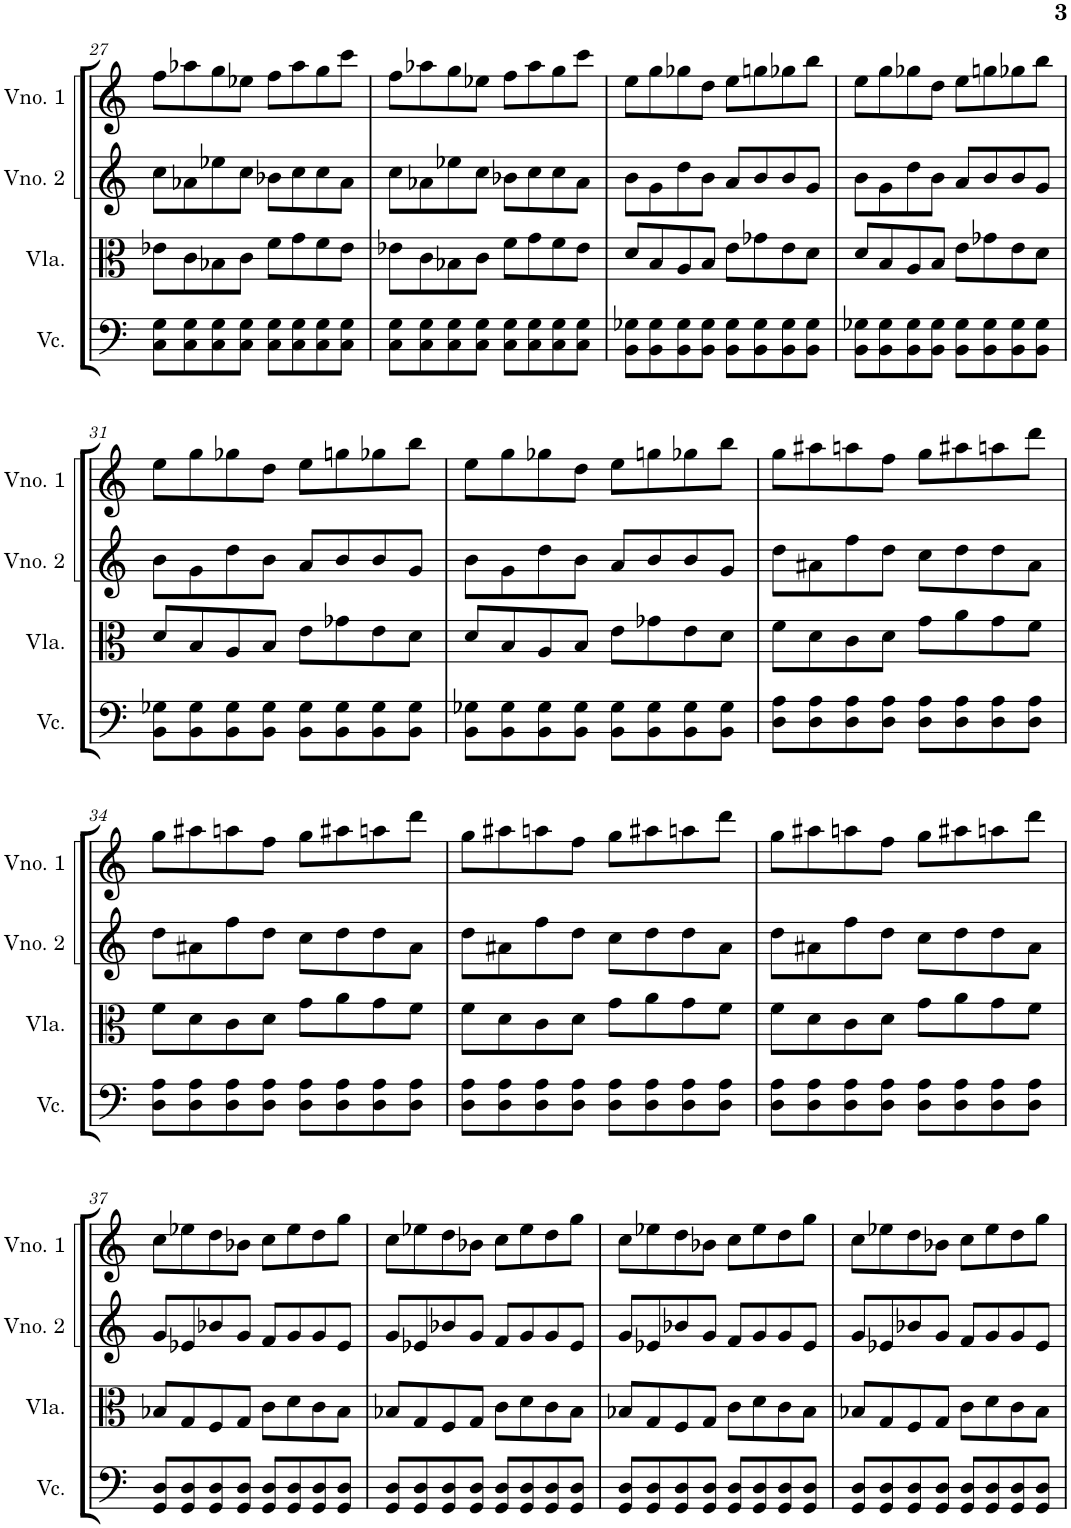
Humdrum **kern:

**kern	**kern	**kern	**kern
*part4	*part3	*part2	*part1
*staff4	*staff3	*staff2	*staff1
*I"Violoncelo	*I"Viola	*I"Violino 2	*I"Violino 1
*I'Vc.	*I'Vla.	*I'Vno. 2	*I'Vno. 1
!!LO:PB:g=z
*clefF4	*clefC3	*clefG2	*clefG2
*k[]	*k[]	*k[]	*k[]
*M4/4	*M4/4	*M4/4	*M4/4
=27	=27	=27	=27
8C\ 8G\L	8e-X\L	8cc\L	8ff\L
8C\ 8G\	8c\	8a-X\	8aa-X\
8C\ 8G\	8B-X\	8ee-X\	8gg\
8C\ 8G\J	8c\J	8cc\J	8ee-X\J
8C\ 8G\L	8f\L	8b-X\L	8ff\L
8C\ 8G\	8g\	8cc\	8aa-\
8C\ 8G\	8f\	8cc\	8gg\
8C\ 8G\J	8e-\J	8a-\J	8ccc\J
=28	=28	=28	=28
8C\ 8G\L	8e-X\L	8cc\L	8ff\L
8C\ 8G\	8c\	8a-X\	8aa-X\
8C\ 8G\	8B-X\	8ee-X\	8gg\
8C\ 8G\J	8c\J	8cc\J	8ee-X\J
8C\ 8G\L	8f\L	8b-X\L	8ff\L
8C\ 8G\	8g\	8cc\	8aa-\
8C\ 8G\	8f\	8cc\	8gg\
8C\ 8G\J	8e-\J	8a-\J	8ccc\J
=29	=29	=29	=29
8BB\ 8G-X\L	8d/L	8b\L	8ee\L
8BB\ 8G-\	8B/	8g\	8gg\
8BB\ 8G-\	8A/	8dd\	8gg-X\
8BB\ 8G-\J	8B/J	8b\J	8dd\J
8BB\ 8G-\L	8e\L	8a/L	8ee\L
8BB\ 8G-\	8g-X\	8b/	8ggn\
8BB\ 8G-\	8e\	8b/	8gg-X\
8BB\ 8G-\J	8d\J	8g/J	8bb\J
=30	=30	=30	=30
8BB\ 8G-X\L	8d/L	8b\L	8ee\L
8BB\ 8G-\	8B/	8g\	8gg\
8BB\ 8G-\	8A/	8dd\	8gg-X\
8BB\ 8G-\J	8B/J	8b\J	8dd\J
8BB\ 8G-\L	8e\L	8a/L	8ee\L
8BB\ 8G-\	8g-X\	8b/	8ggn\
8BB\ 8G-\	8e\	8b/	8gg-X\
8BB\ 8G-\J	8d\J	8g/J	8bb\J
!!LO:LB:g=z
=31	=31	=31	=31
8BB\ 8G-X\L	8d/L	8b\L	8ee\L
8BB\ 8G-\	8B/	8g\	8gg\
8BB\ 8G-\	8A/	8dd\	8gg-X\
8BB\ 8G-\J	8B/J	8b\J	8dd\J
8BB\ 8G-\L	8e\L	8a/L	8ee\L
8BB\ 8G-\	8g-X\	8b/	8ggn\
8BB\ 8G-\	8e\	8b/	8gg-X\
8BB\ 8G-\J	8d\J	8g/J	8bb\J
=32	=32	=32	=32
8BB\ 8G-X\L	8d/L	8b\L	8ee\L
8BB\ 8G-\	8B/	8g\	8gg\
8BB\ 8G-\	8A/	8dd\	8gg-X\
8BB\ 8G-\J	8B/J	8b\J	8dd\J
8BB\ 8G-\L	8e\L	8a/L	8ee\L
8BB\ 8G-\	8g-X\	8b/	8ggn\
8BB\ 8G-\	8e\	8b/	8gg-X\
8BB\ 8G-\J	8d\J	8g/J	8bb\J
=33	=33	=33	=33
8D\ 8A\L	8f\L	8dd\L	8gg\L
8D\ 8A\	8d\	8a#X\	8aa#X\
8D\ 8A\	8c\	8ff\	8aan\
8D\ 8A\J	8d\J	8dd\J	8ff\J
8D\ 8A\L	8g\L	8cc\L	8gg\L
8D\ 8A\	8a\	8dd\	8aa#X\
8D\ 8A\	8g\	8dd\	8aan\
8D\ 8A\J	8f\J	8a#\J	8ddd\J
!!LO:LB:g=z
=34	=34	=34	=34
8D\ 8A\L	8f\L	8dd\L	8gg\L
8D\ 8A\	8d\	8a#X\	8aa#X\
8D\ 8A\	8c\	8ff\	8aan\
8D\ 8A\J	8d\J	8dd\J	8ff\J
8D\ 8A\L	8g\L	8cc\L	8gg\L
8D\ 8A\	8a\	8dd\	8aa#X\
8D\ 8A\	8g\	8dd\	8aan\
8D\ 8A\J	8f\J	8a#\J	8ddd\J
=35	=35	=35	=35
8D\ 8A\L	8f\L	8dd\L	8gg\L
8D\ 8A\	8d\	8a#X\	8aa#X\
8D\ 8A\	8c\	8ff\	8aan\
8D\ 8A\J	8d\J	8dd\J	8ff\J
8D\ 8A\L	8g\L	8cc\L	8gg\L
8D\ 8A\	8a\	8dd\	8aa#X\
8D\ 8A\	8g\	8dd\	8aan\
8D\ 8A\J	8f\J	8a#\J	8ddd\J
=36	=36	=36	=36
8D\ 8A\L	8f\L	8dd\L	8gg\L
8D\ 8A\	8d\	8a#X\	8aa#X\
8D\ 8A\	8c\	8ff\	8aan\
8D\ 8A\J	8d\J	8dd\J	8ff\J
8D\ 8A\L	8g\L	8cc\L	8gg\L
8D\ 8A\	8a\	8dd\	8aa#X\
8D\ 8A\	8g\	8dd\	8aan\
8D\ 8A\J	8f\J	8a#\J	8ddd\J
!!LO:LB:g=z
=37	=37	=37	=37
8GG/ 8D/L	8B-X/L	8g/L	8cc\L
8GG/ 8D/	8G/	8e-X/	8ee-X\
8GG/ 8D/	8F/	8b-X/	8dd\
8GG/ 8D/J	8G/J	8g/J	8b-X\J
8GG/ 8D/L	8c\L	8f/L	8cc\L
8GG/ 8D/	8d\	8g/	8ee-\
8GG/ 8D/	8c\	8g/	8dd\
8GG/ 8D/J	8B-\J	8e-/J	8gg\J
=38	=38	=38	=38
8GG/ 8D/L	8B-X/L	8g/L	8cc\L
8GG/ 8D/	8G/	8e-X/	8ee-X\
8GG/ 8D/	8F/	8b-X/	8dd\
8GG/ 8D/J	8G/J	8g/J	8b-X\J
8GG/ 8D/L	8c\L	8f/L	8cc\L
8GG/ 8D/	8d\	8g/	8ee-\
8GG/ 8D/	8c\	8g/	8dd\
8GG/ 8D/J	8B-\J	8e-/J	8gg\J
=39	=39	=39	=39
8GG/ 8D/L	8B-X/L	8g/L	8cc\L
8GG/ 8D/	8G/	8e-X/	8ee-X\
8GG/ 8D/	8F/	8b-X/	8dd\
8GG/ 8D/J	8G/J	8g/J	8b-X\J
8GG/ 8D/L	8c\L	8f/L	8cc\L
8GG/ 8D/	8d\	8g/	8ee-\
8GG/ 8D/	8c\	8g/	8dd\
8GG/ 8D/J	8B-\J	8e-/J	8gg\J
=40	=40	=40	=40
8GG/ 8D/L	8B-X/L	8g/L	8cc\L
8GG/ 8D/	8G/	8e-X/	8ee-X\
8GG/ 8D/	8F/	8b-X/	8dd\
8GG/ 8D/J	8G/J	8g/J	8b-X\J
8GG/ 8D/L	8c\L	8f/L	8cc\L
8GG/ 8D/	8d\	8g/	8ee-\
8GG/ 8D/	8c\	8g/	8dd\
8GG/ 8D/J	8B-\J	8e-/J	8gg\J
=	=	=	=
*-	*-	*-	*-
